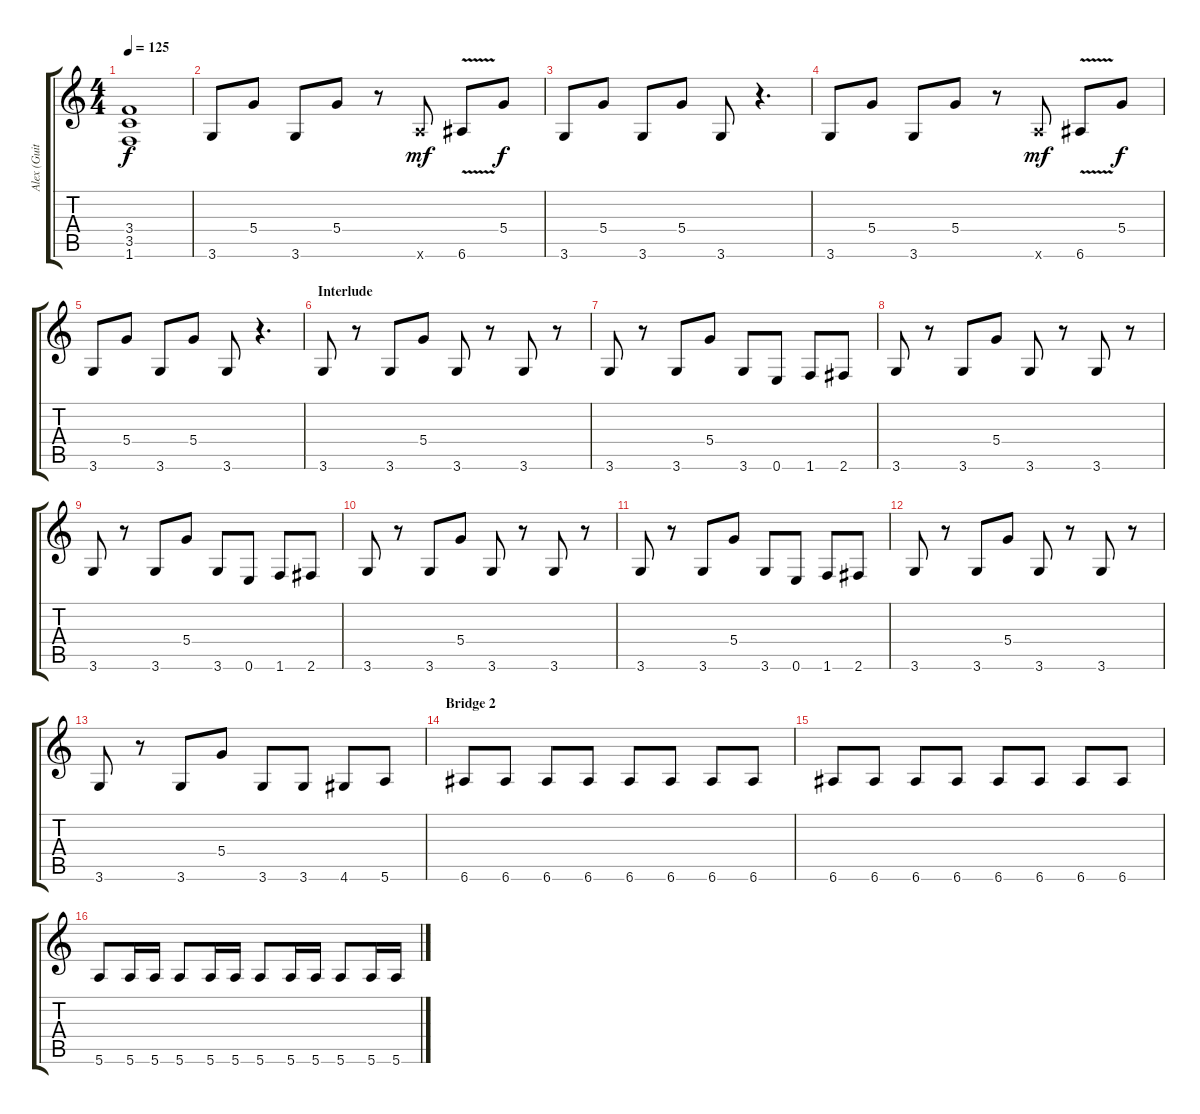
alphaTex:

\track ("Alex (Guitar 1)" "Alex (Guit") {instrument distortionguitar}
\staff {score tabs}
\tuning (E4 B3 G3 D3 A2 E2) {hide}
\ts (4 4)
\tempo 125
\clef g2
\ks c
(3.4{t} 3.5{t} 1.6{t}).1{dy f} |
3.6.8 5.4.8 3.6.8 5.4.8 r.8 5.6{x}.8{dy mf} 6.6{v}.8 5.4.8{dy f} |
3.6.8 5.4.8 3.6.8 5.4.8 3.6.8 r.4{d} |
3.6.8 5.4.8 3.6.8 5.4.8 r.8 5.6{x}.8{dy mf} 6.6{v}.8 5.4.8{dy f} |
3.6.8 5.4.8 3.6.8 5.4.8 3.6.8 r.4{d} |
\section ("" "Interlude")
3.6.8 r.8 3.6.8 5.4.8 3.6.8 r.8 3.6.8 r.8 |
3.6.8 r.8 3.6.8 5.4.8 3.6.8 0.6.8 1.6.8 2.6.8 |
3.6.8 r.8 3.6.8 5.4.8 3.6.8 r.8 3.6.8 r.8 |
3.6.8 r.8 3.6.8 5.4.8 3.6.8 0.6.8 1.6.8 2.6.8 |
3.6.8 r.8 3.6.8 5.4.8 3.6.8 r.8 3.6.8 r.8 |
3.6.8 r.8 3.6.8 5.4.8 3.6.8 0.6.8 1.6.8 2.6.8 |
3.6.8 r.8 3.6.8 5.4.8 3.6.8 r.8 3.6.8 r.8 |
3.6.8 r.8 3.6.8 5.4.8 3.6.8 3.6.8 4.6.8 5.6.8 |
\section ("" "Bridge 2")
6.6.8 6.6.8 6.6.8 6.6.8 6.6.8 6.6.8 6.6.8 6.6.8 |
6.6.8 6.6.8 6.6.8 6.6.8 6.6.8 6.6.8 6.6.8 6.6.8 |
5.6.8 5.6.16 5.6.16 5.6.8 5.6.16 5.6.16 5.6.8 5.6.16 5.6.16 5.6.8 5.6.16 5.6.16
